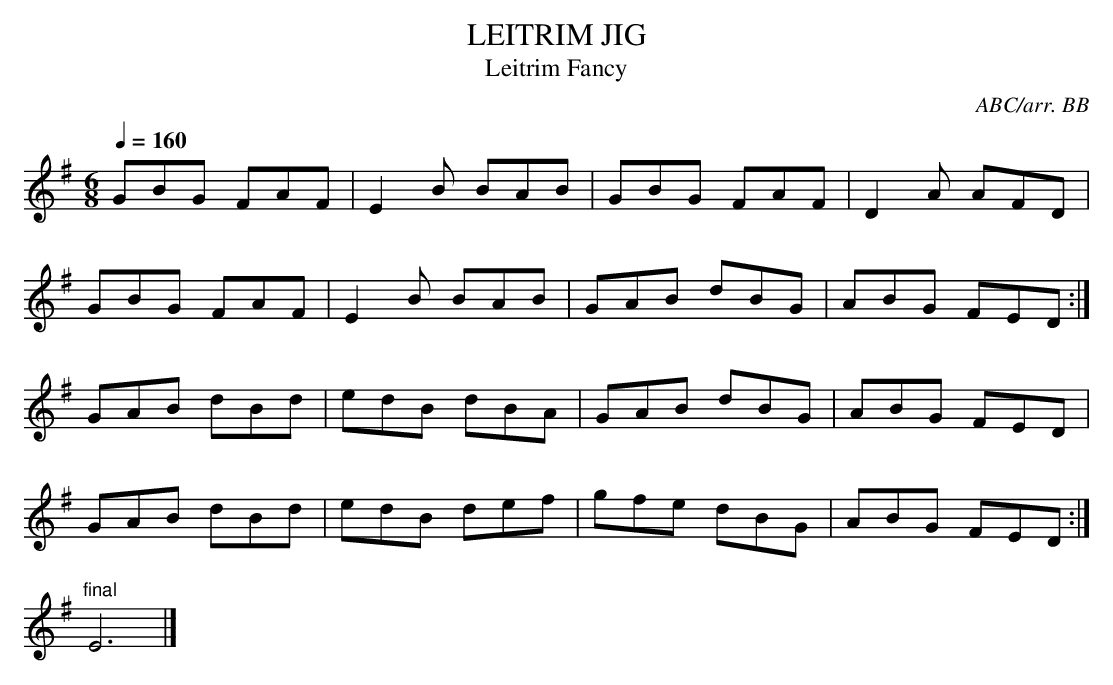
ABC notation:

X:1
T:LEITRIM JIG
T:Leitrim Fancy
C:ABC/arr. BB
M:6/8
L:1/8
Q:1/4=160
K:Em
GBG FAF|E2B BAB|GBG FAF|D2A AFD|
GBG FAF|E2B BAB|GAB dBG|ABG FED :|
GAB dBd|edB dBA|GAB dBG|ABG FED|
GAB dBd|edB def|gfe dBG|ABG FED :|
"final"E6|]
